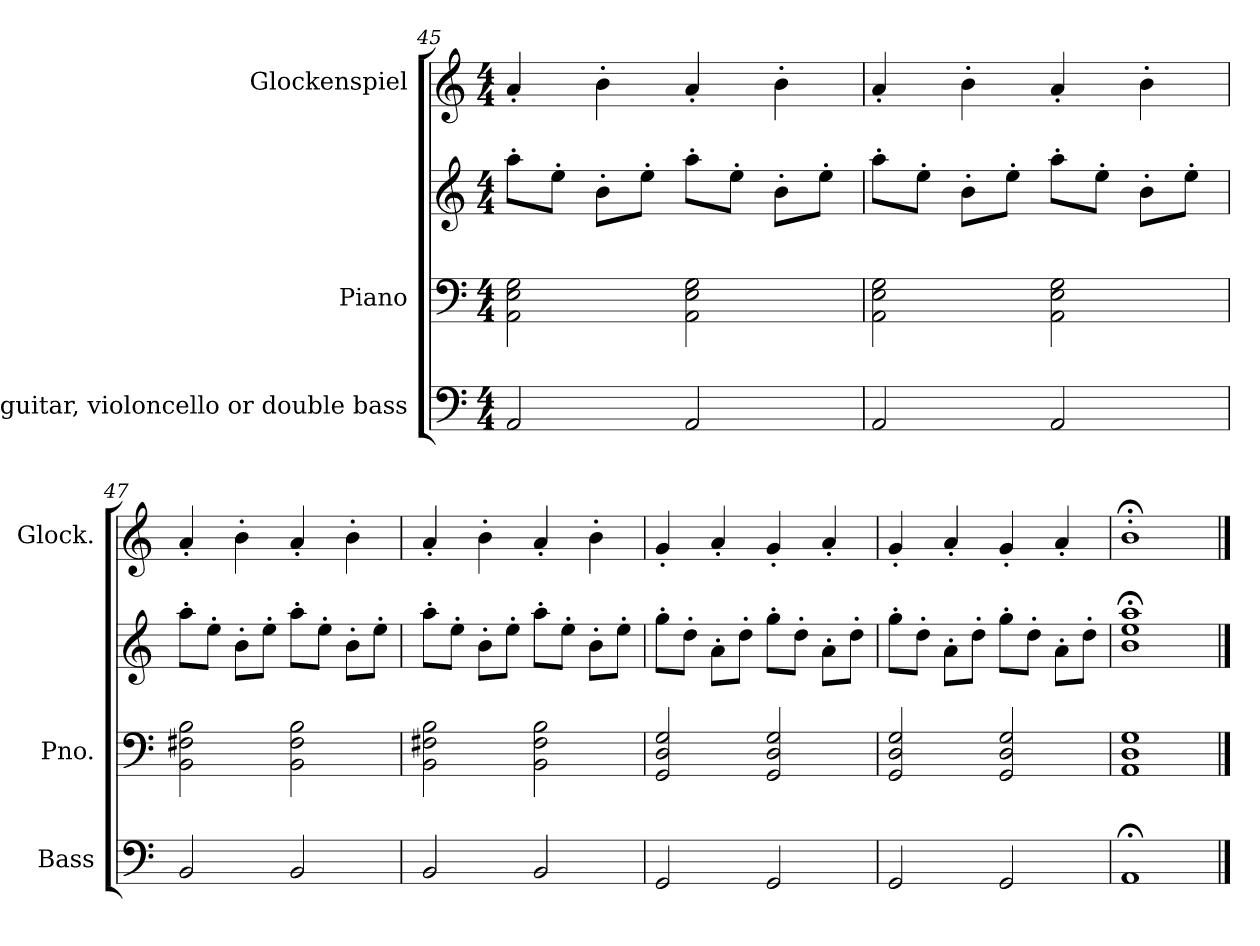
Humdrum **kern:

**kern	**kern	**kern	**kern
*part3	*part2	*part2	*part1
*staff4	*staff3	*staff2	*staff1
*I"Bass guitar, violoncello or double bass	*I"Piano	*	*I"Glockenspiel
*I'Bass	*I'Pno.	*	*I'Glock.
*clefF4	*clefF4	*clefG2	*clefG2
*ITrd7c12	*	*	*ITrd-14c-24
*k[]	*k[]	*k[]	*k[]
*C:	*C:	*C:	*C:
*M4/4	*M4/4	*M4/4	*M4/4
=45	=45	=45	=45
2AAAi/	2AAi\ 2Ei 2Gi	8aa'i\L	4aaa'i/
.	.	8ee'i\J	.
.	.	8b'i\L	4bbb'i\
.	.	8ee'i\J	.
2AAAi/	2AAi\ 2Ei 2Gi	8aa'i\L	4aaa'i/
.	.	8ee'i\J	.
.	.	8b'i\L	4bbb'i\
.	.	8ee'i\J	.
=46	=46	=46	=46
2AAAi/	2AAi\ 2Ei 2Gi	8aa'i\L	4aaa'i/
.	.	8ee'i\J	.
.	.	8b'i\L	4bbb'i\
.	.	8ee'i\J	.
2AAAi/	2AAi\ 2Ei 2Gi	8aa'i\L	4aaa'i/
.	.	8ee'i\J	.
.	.	8b'i\L	4bbb'i\
.	.	8ee'i\J	.
!!LO:LB:g=z
=47	=47	=47	=47
2BBBi/	2BBi\ 2F#Xi 2Bi	8aa'i\L	4aaa'i/
.	.	8ee'i\J	.
.	.	8b'i\L	4bbb'i\
.	.	8ee'i\J	.
2BBBi/	2BBi\ 2F#i 2Bi	8aa'i\L	4aaa'i/
.	.	8ee'i\J	.
.	.	8b'i\L	4bbb'i\
.	.	8ee'i\J	.
=48	=48	=48	=48
2BBBi/	2BBi\ 2F#Xi 2Bi	8aa'i\L	4aaa'i/
.	.	8ee'i\J	.
.	.	8b'i\L	4bbb'i\
.	.	8ee'i\J	.
2BBBi/	2BBi\ 2F#i 2Bi	8aa'i\L	4aaa'i/
.	.	8ee'i\J	.
.	.	8b'i\L	4bbb'i\
.	.	8ee'i\J	.
=49	=49	=49	=49
2GGGi/	2GGi/ 2Di 2Gi	8gg'i\L	4ggg'i/
.	.	8dd'i\J	.
.	.	8a'i\L	4aaa'i/
.	.	8dd'i\J	.
2GGGi/	2GGi/ 2Di 2Gi	8gg'i\L	4ggg'i/
.	.	8dd'i\J	.
.	.	8a'i\L	4aaa'i/
.	.	8dd'i\J	.
=50	=50	=50	=50
2GGGi/	2GGi/ 2Di 2Gi	8gg'i\L	4ggg'i/
.	.	8dd'i\J	.
.	.	8a'i\L	4aaa'i/
.	.	8dd'i\J	.
2GGGi/	2GGi/ 2Di 2Gi	8gg'i\L	4ggg'i/
.	.	8dd'i\J	.
.	.	8a'i\L	4aaa'i/
.	.	8dd'i\J	.
=51	=51	=51	=51
1AAA;i	1AAi 1Di 1Gi	1bi; 1eei; 1aai;	1bbb;'i
==	==	==	==
*-	*-	*-	*-
